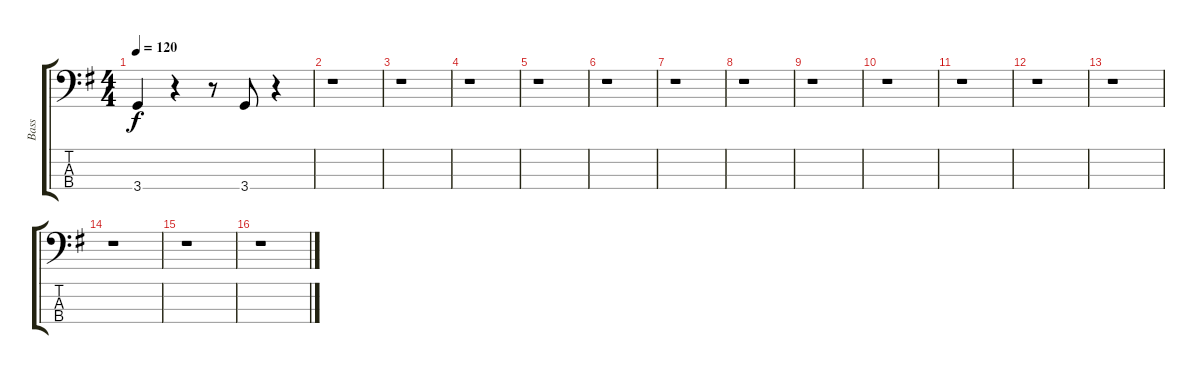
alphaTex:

\track ("Bass" "Bass") {instrument electricbasspick}
\staff {score tabs}
\tuning (G2 D2 A1 E1) {hide}
\ts (4 4)
\tempo 120
\clef f4
\ks g
3.4.4{dy f} r.4 r.8 3.4.8 r.4 |
r.1 |
r.1 |
r.1 |
r.1 |
r.1 |
r.1 |
r.1 |
r.1 |
r.1 |
r.1 |
r.1 |
r.1 |
r.1 |
r.1 |
r.1
